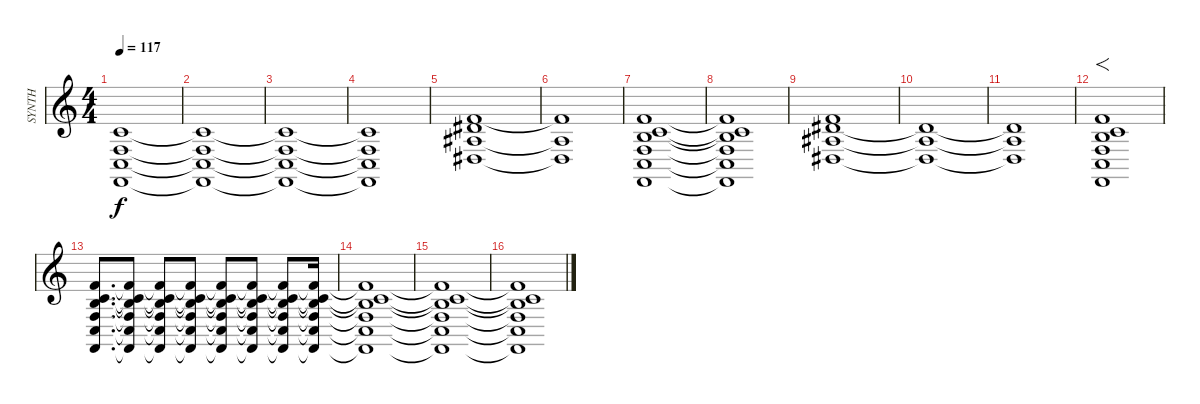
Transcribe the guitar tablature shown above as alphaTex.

\track ("SYNTH" "SYNTH") {instrument stringensemble2}
\staff {score}
\tuning (E4 B3 G3 D3 A2 E2) {hide}
\ts (4 4)
\tempo 117
\clef g2
\ks c
(1.2{t} 3.4{t} 3.5{t} 1.6{t}).1{dy f} |
(1.2{t} 3.4{t} 3.5{t} 1.6{t}).1 |
(1.2{t} 3.4{t} 3.5{t} 1.6{t}).1 |
(1.2{t} 3.4{t} 3.5{t} 1.6{t}).1 |
(1.1 4.2 3.3 1.4).1 |
(1.1{t} 3.3{t} 1.4{t}).1 |
(1.1 1.2 4.3 3.4 3.5 1.6).1 |
(1.1{t} 1.2{t} 4.3{t} 3.4{t} 3.5{t} 1.6{t}).1 |
(1.1 4.2 3.3 1.4).1 |
(4.2{t} 3.3{t} 1.4{t}).1 |
(4.2{t} 3.3{t} 1.4{t}).1 |
(1.1 1.2 4.3 3.4 3.5 1.6).1{f} |
(1.1 1.2 4.3 3.4 3.5 1.6).8{d volume 8} (1.1{t} 1.2{t} 4.3{t} 3.4{t} 3.5{t} 1.6{t}).8 (1.1{t} 1.2{t} 4.3{t} 3.4{t} 3.5{t} 1.6{t}).8 (1.1{t} 1.2{t} 4.3{t} 3.4{t} 3.5{t} 1.6{t}).8 (1.1{t} 1.2{t} 4.3{t} 3.4{t} 3.5{t} 1.6{t}).8 (1.1{t} 1.2{t} 4.3{t} 3.4{t} 3.5{t} 1.6{t}).8 (1.1{t} 1.2{t} 4.3{t} 3.4{t} 3.5{t} 1.6{t}).8 (1.1{t} 1.2{t} 4.3{t} 3.4{t} 3.5{t} 1.6{t}).16 |
(1.1{t} 1.2{t} 4.3{t} 3.4{t} 3.5{t} 1.6{t}).1 |
(1.1{t} 1.2{t} 4.3{t} 3.4{t} 3.5{t} 1.6{t}).1 |
(1.1{t} 1.2{t} 4.3{t} 3.4{t} 3.5{t} 1.6{t}).1
